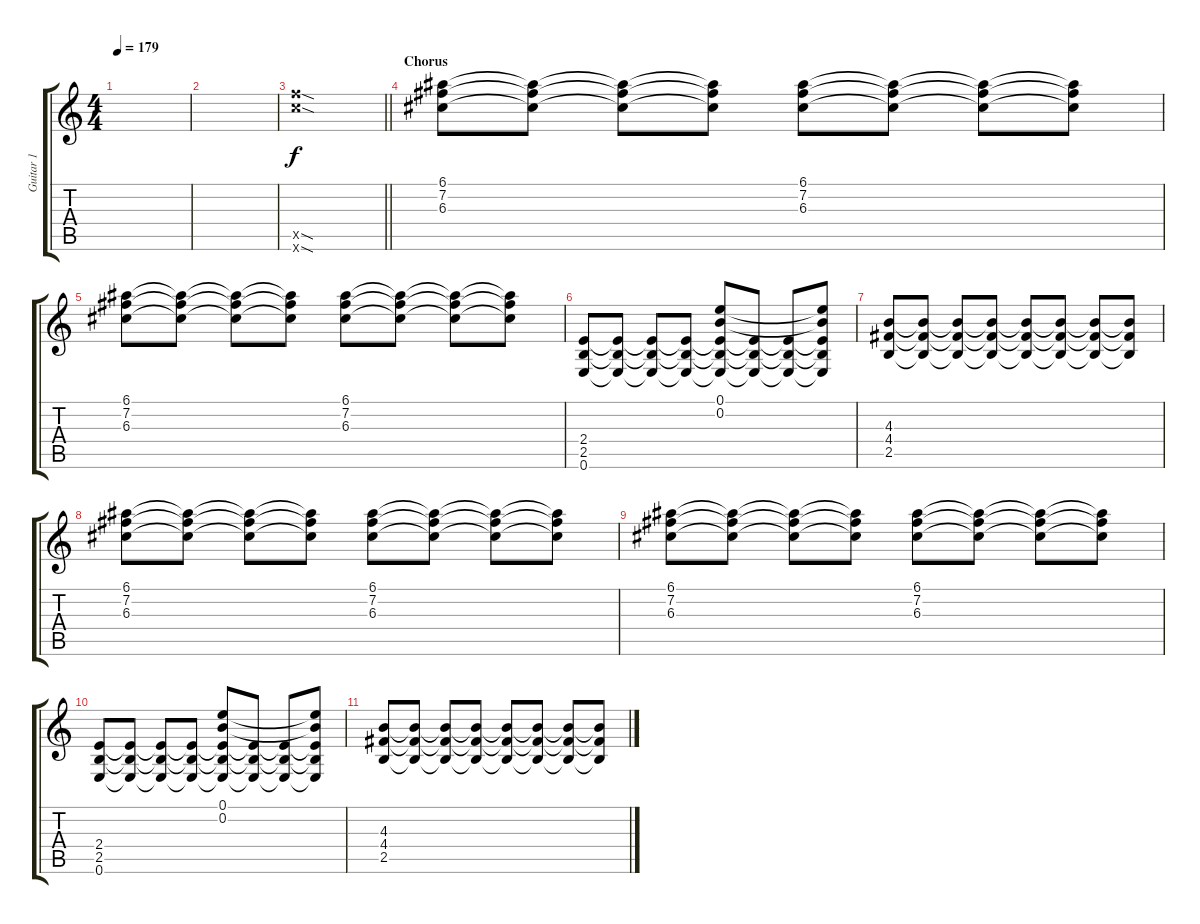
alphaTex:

\track ("Guitar 1" "Guitar 1") {instrument overdrivenguitar}
\staff {score tabs}
\tuning (E4 B3 G3 D3 A2 E2) {hide}
\ts (4 4)
\tempo 179
\clef g2
\ks c
|
|
\barLineRight lightlight
(20.5{sod x} 20.6{sod x}).1 |
\section ("" "Chorus")
(6.1 7.2 6.3).8 (6.1{t} 7.2{t} 6.3{t}).8 (6.1{t} 7.2{t} 6.3{t}).8 (6.1{t} 7.2{t} 6.3{t}).8 (6.1 7.2 6.3).8 (6.1{t} 7.2{t} 6.3{t}).8 (6.1{t} 7.2{t} 6.3{t}).8 (6.1{t} 7.2{t} 6.3{t}).8 |
(6.1 7.2 6.3).8 (6.1{t} 7.2{t} 6.3{t}).8 (6.1{t} 7.2{t} 6.3{t}).8 (6.1{t} 7.2{t} 6.3{t}).8 (6.1 7.2 6.3).8 (6.1{t} 7.2{t} 6.3{t}).8 (6.1{t} 7.2{t} 6.3{t}).8 (6.1{t} 7.2{t} 6.3{t}).8 |
(2.4 2.5 0.6).8 (2.4{t} 2.5{t} 0.6{t}).8 (2.4{t} 2.5{t} 0.6{t}).8 (2.4{t} 2.5{t} 0.6{t}).8 (0.1 0.2 2.4{t} 2.5{t} 0.6{t}).8 (2.4{t} 2.5{t} 0.6{t}).8 (2.4{t} 2.5{t} 0.6{t}).8 (0.1{t} 0.2{t} 2.4{t} 2.5{t} 0.6{t}).8 |
(4.3 4.4 2.5).8 (4.3{t} 4.4{t} 2.5{t}).8 (4.3{t} 4.4{t} 2.5{t}).8 (4.3{t} 4.4{t} 2.5{t}).8 (4.3{t} 4.4{t} 2.5{t}).8 (4.3{t} 4.4{t} 2.5{t}).8 (4.3{t} 4.4{t} 2.5{t}).8 (4.3{t} 4.4{t} 2.5{t}).8 |
(6.1 7.2 6.3).8 (6.1{t} 7.2{t} 6.3{t}).8 (6.1{t} 7.2{t} 6.3{t}).8 (6.1{t} 7.2{t} 6.3{t}).8 (6.1 7.2 6.3).8 (6.1{t} 7.2{t} 6.3{t}).8 (6.1{t} 7.2{t} 6.3{t}).8 (6.1{t} 7.2{t} 6.3{t}).8 |
(6.1 7.2 6.3).8 (6.1{t} 7.2{t} 6.3{t}).8 (6.1{t} 7.2{t} 6.3{t}).8 (6.1{t} 7.2{t} 6.3{t}).8 (6.1 7.2 6.3).8 (6.1{t} 7.2{t} 6.3{t}).8 (6.1{t} 7.2{t} 6.3{t}).8 (6.1{t} 7.2{t} 6.3{t}).8 |
(2.4 2.5 0.6).8 (2.4{t} 2.5{t} 0.6{t}).8 (2.4{t} 2.5{t} 0.6{t}).8 (2.4{t} 2.5{t} 0.6{t}).8 (0.1 0.2 2.4{t} 2.5{t} 0.6{t}).8 (2.4{t} 2.5{t} 0.6{t}).8 (2.4{t} 2.5{t} 0.6{t}).8 (0.1{t} 0.2{t} 2.4{t} 2.5{t} 0.6{t}).8 |
(4.3 4.4 2.5).8 (4.3{t} 4.4{t} 2.5{t}).8 (4.3{t} 4.4{t} 2.5{t}).8 (4.3{t} 4.4{t} 2.5{t}).8 (4.3{t} 4.4{t} 2.5{t}).8 (4.3{t} 4.4{t} 2.5{t}).8 (4.3{t} 4.4{t} 2.5{t}).8 (4.3{t} 4.4{t} 2.5{t}).8
